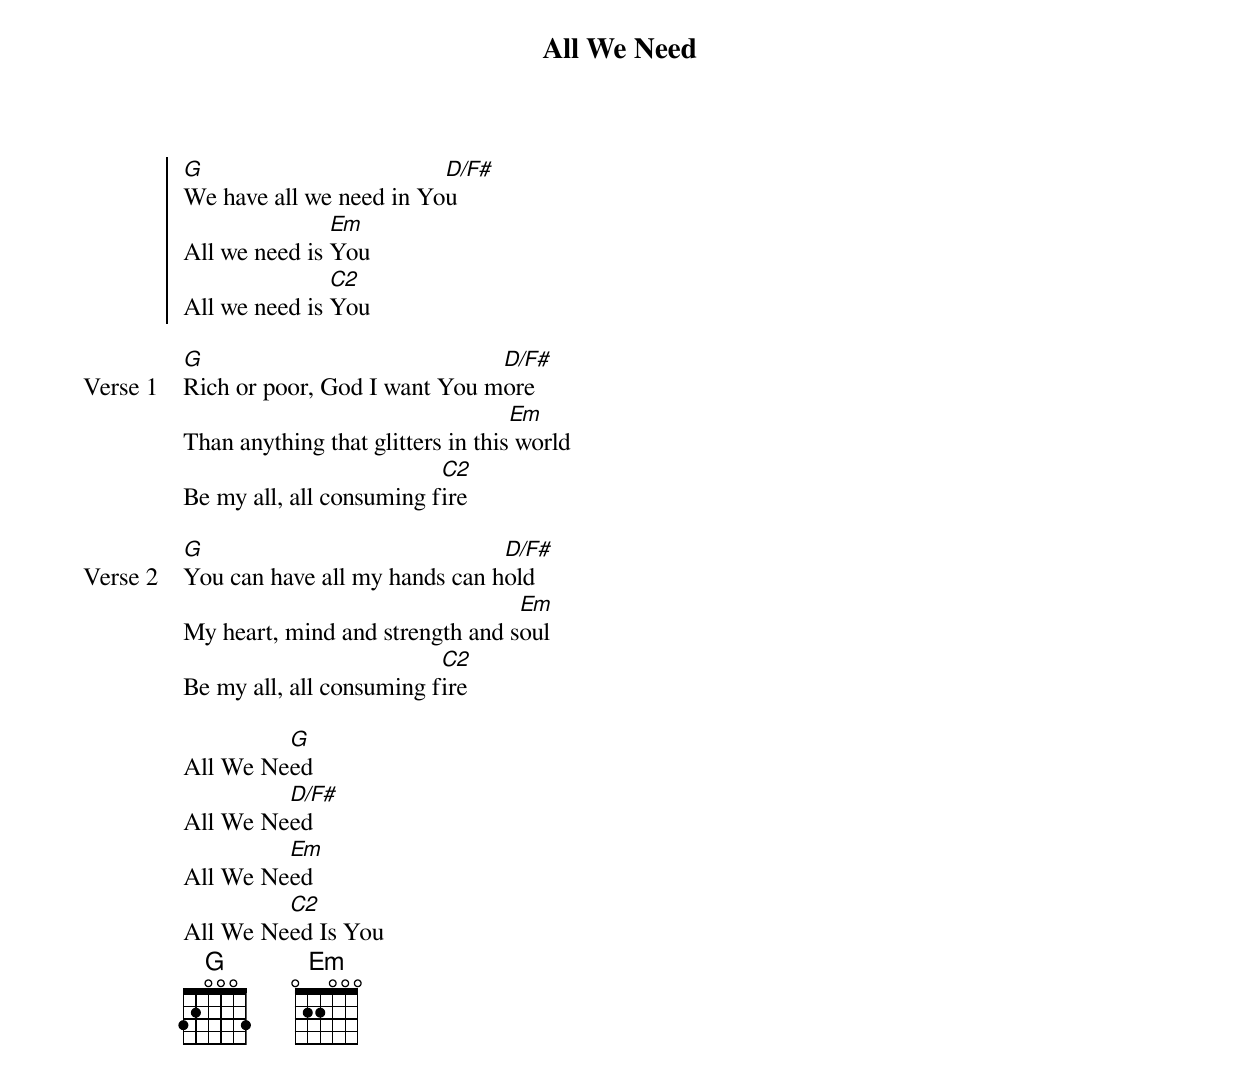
{title: All We Need}
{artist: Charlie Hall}
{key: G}

{start_of_chorus}
[G]We have all we need in Yo[D/F#]u
All we need is [Em]You
All we need is [C2]You
{end_of_chorus}

{start_of_verse: Verse 1}
[G]Rich or poor, God I want You m[D/F#]ore
Than anything that glitters in this[Em] world
Be my all, all consuming f[C2]ire
{end_of_verse}

{start_of_verse: Verse 2}
[G]You can have all my hands can h[D/F#]old
My heart, mind and strength and s[Em]oul
Be my all, all consuming f[C2]ire
{end_of_verse}

{start_of_bridge}
All We Ne[G]ed
All We Ne[D/F#]ed
All We Ne[Em]ed
All We Ne[C2]ed Is You
{end_of_bridge}
